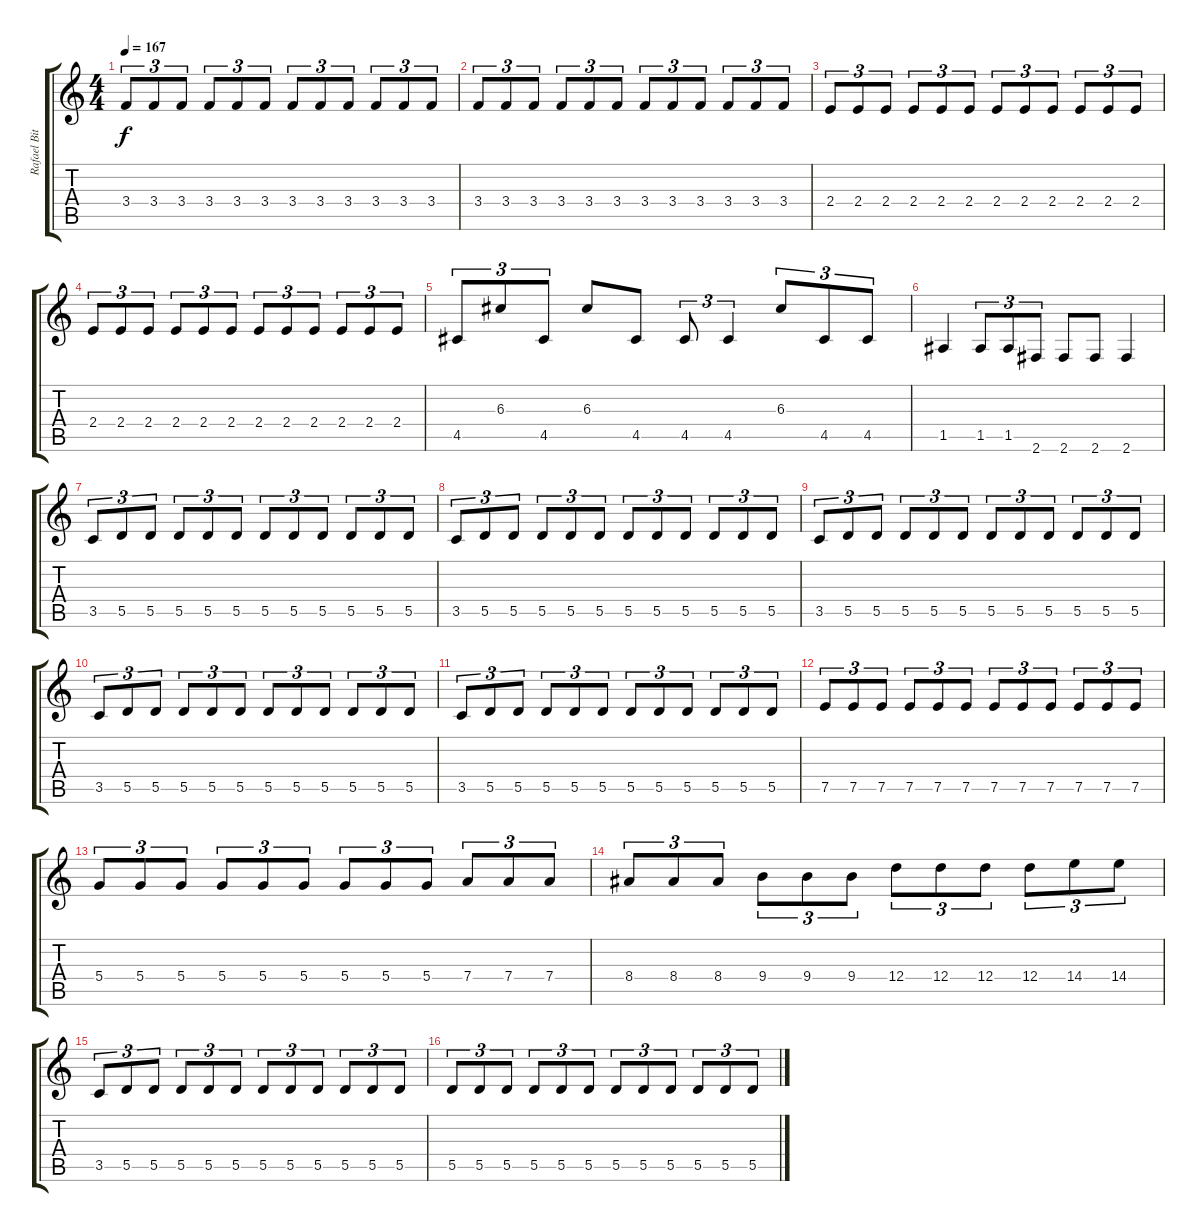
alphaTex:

\track ("Rafael Bittencourt" "Rafael Bit") {instrument distortionguitar}
\staff {score tabs}
\tuning (E4 B3 G3 D3 A2 E2) {hide}
\ts (4 4)
\tempo 167
\clef g2
\ks c
3.4.8{tu (3 2) dy f} 3.4.8{tu (3 2)} 3.4.8{tu (3 2)} 3.4.8{tu (3 2)} 3.4.8{tu (3 2)} 3.4.8{tu (3 2)} 3.4.8{tu (3 2)} 3.4.8{tu (3 2)} 3.4.8{tu (3 2)} 3.4.8{tu (3 2)} 3.4.8{tu (3 2)} 3.4.8{tu (3 2)} |
3.4.8{tu (3 2)} 3.4.8{tu (3 2)} 3.4.8{tu (3 2)} 3.4.8{tu (3 2)} 3.4.8{tu (3 2)} 3.4.8{tu (3 2)} 3.4.8{tu (3 2)} 3.4.8{tu (3 2)} 3.4.8{tu (3 2)} 3.4.8{tu (3 2)} 3.4.8{tu (3 2)} 3.4.8{tu (3 2)} |
2.4.8{tu (3 2)} 2.4.8{tu (3 2)} 2.4.8{tu (3 2)} 2.4.8{tu (3 2)} 2.4.8{tu (3 2)} 2.4.8{tu (3 2)} 2.4.8{tu (3 2)} 2.4.8{tu (3 2)} 2.4.8{tu (3 2)} 2.4.8{tu (3 2)} 2.4.8{tu (3 2)} 2.4.8{tu (3 2)} |
2.4.8{tu (3 2)} 2.4.8{tu (3 2)} 2.4.8{tu (3 2)} 2.4.8{tu (3 2)} 2.4.8{tu (3 2)} 2.4.8{tu (3 2)} 2.4.8{tu (3 2)} 2.4.8{tu (3 2)} 2.4.8{tu (3 2)} 2.4.8{tu (3 2)} 2.4.8{tu (3 2)} 2.4.8{tu (3 2)} |
4.5.8{tu (3 2)} 6.3.8{tu (3 2)} 4.5.8{tu (3 2)} 6.3.8 4.5.8 4.5.8{tu (3 2)} 4.5.4{tu (3 2)} 6.3.8{tu (3 2)} 4.5.8{tu (3 2)} 4.5.8{tu (3 2)} |
1.5.4 1.5.8{tu (3 2)} 1.5.8{tu (3 2)} 2.6.8{tu (3 2)} 2.6.8 2.6.8 2.6.4 |
3.5.8{tu (3 2)} 5.5.8{tu (3 2)} 5.5.8{tu (3 2)} 5.5.8{tu (3 2)} 5.5.8{tu (3 2)} 5.5.8{tu (3 2)} 5.5.8{tu (3 2)} 5.5.8{tu (3 2)} 5.5.8{tu (3 2)} 5.5.8{tu (3 2)} 5.5.8{tu (3 2)} 5.5.8{tu (3 2)} |
3.5.8{tu (3 2)} 5.5.8{tu (3 2)} 5.5.8{tu (3 2)} 5.5.8{tu (3 2)} 5.5.8{tu (3 2)} 5.5.8{tu (3 2)} 5.5.8{tu (3 2)} 5.5.8{tu (3 2)} 5.5.8{tu (3 2)} 5.5.8{tu (3 2)} 5.5.8{tu (3 2)} 5.5.8{tu (3 2)} |
3.5.8{tu (3 2)} 5.5.8{tu (3 2)} 5.5.8{tu (3 2)} 5.5.8{tu (3 2)} 5.5.8{tu (3 2)} 5.5.8{tu (3 2)} 5.5.8{tu (3 2)} 5.5.8{tu (3 2)} 5.5.8{tu (3 2)} 5.5.8{tu (3 2)} 5.5.8{tu (3 2)} 5.5.8{tu (3 2)} |
3.5.8{tu (3 2)} 5.5.8{tu (3 2)} 5.5.8{tu (3 2)} 5.5.8{tu (3 2)} 5.5.8{tu (3 2)} 5.5.8{tu (3 2)} 5.5.8{tu (3 2)} 5.5.8{tu (3 2)} 5.5.8{tu (3 2)} 5.5.8{tu (3 2)} 5.5.8{tu (3 2)} 5.5.8{tu (3 2)} |
3.5.8{tu (3 2)} 5.5.8{tu (3 2)} 5.5.8{tu (3 2)} 5.5.8{tu (3 2)} 5.5.8{tu (3 2)} 5.5.8{tu (3 2)} 5.5.8{tu (3 2)} 5.5.8{tu (3 2)} 5.5.8{tu (3 2)} 5.5.8{tu (3 2)} 5.5.8{tu (3 2)} 5.5.8{tu (3 2)} |
7.5.8{tu (3 2)} 7.5.8{tu (3 2)} 7.5.8{tu (3 2)} 7.5.8{tu (3 2)} 7.5.8{tu (3 2)} 7.5.8{tu (3 2)} 7.5.8{tu (3 2)} 7.5.8{tu (3 2)} 7.5.8{tu (3 2)} 7.5.8{tu (3 2)} 7.5.8{tu (3 2)} 7.5.8{tu (3 2)} |
5.4.8{tu (3 2)} 5.4.8{tu (3 2)} 5.4.8{tu (3 2)} 5.4.8{tu (3 2)} 5.4.8{tu (3 2)} 5.4.8{tu (3 2)} 5.4.8{tu (3 2)} 5.4.8{tu (3 2)} 5.4.8{tu (3 2)} 7.4.8{tu (3 2)} 7.4.8{tu (3 2)} 7.4.8{tu (3 2)} |
8.4.8{tu (3 2)} 8.4.8{tu (3 2)} 8.4.8{tu (3 2)} 9.4.8{tu (3 2)} 9.4.8{tu (3 2)} 9.4.8{tu (3 2)} 12.4.8{tu (3 2)} 12.4.8{tu (3 2)} 12.4.8{tu (3 2)} 12.4.8{tu (3 2)} 14.4.8{tu (3 2)} 14.4.8{tu (3 2)} |
3.5.8{tu (3 2)} 5.5.8{tu (3 2)} 5.5.8{tu (3 2)} 5.5.8{tu (3 2)} 5.5.8{tu (3 2)} 5.5.8{tu (3 2)} 5.5.8{tu (3 2)} 5.5.8{tu (3 2)} 5.5.8{tu (3 2)} 5.5.8{tu (3 2)} 5.5.8{tu (3 2)} 5.5.8{tu (3 2)} |
5.5.8{tu (3 2)} 5.5.8{tu (3 2)} 5.5.8{tu (3 2)} 5.5.8{tu (3 2)} 5.5.8{tu (3 2)} 5.5.8{tu (3 2)} 5.5.8{tu (3 2)} 5.5.8{tu (3 2)} 5.5.8{tu (3 2)} 5.5.8{tu (3 2)} 5.5.8{tu (3 2)} 5.5.8{tu (3 2)}
